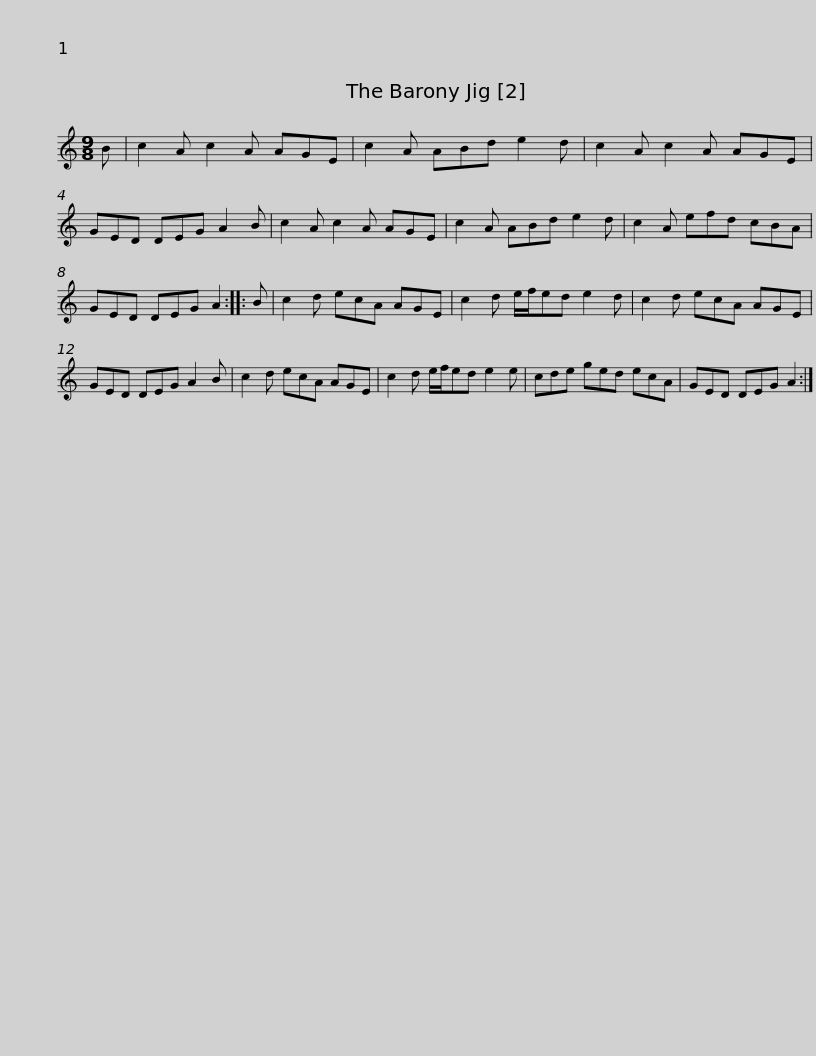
X:1
L:1/8
M:9/8
I:linebreak $
K:C
V:1 treble
V:1
 B | c2 A c2 A AGE | c2 A ABd e2 d | c2 A c2 A AGE | GED DEG A2 B | %5
 c2 A c2 A AGE |$ c2 A ABd e2 d | c2 A efd cBA | GED DEG A2 :: B | %10
 c2 d ecA AGE | c2 d e/f/ed e2 d |$ c2 d ecA AGE | GED DEG A2 B | c2 d ecA AGE | %15
 c2 d e/f/ed e2 e | cde ged ecA |$ GED DEG A2 :| %18
